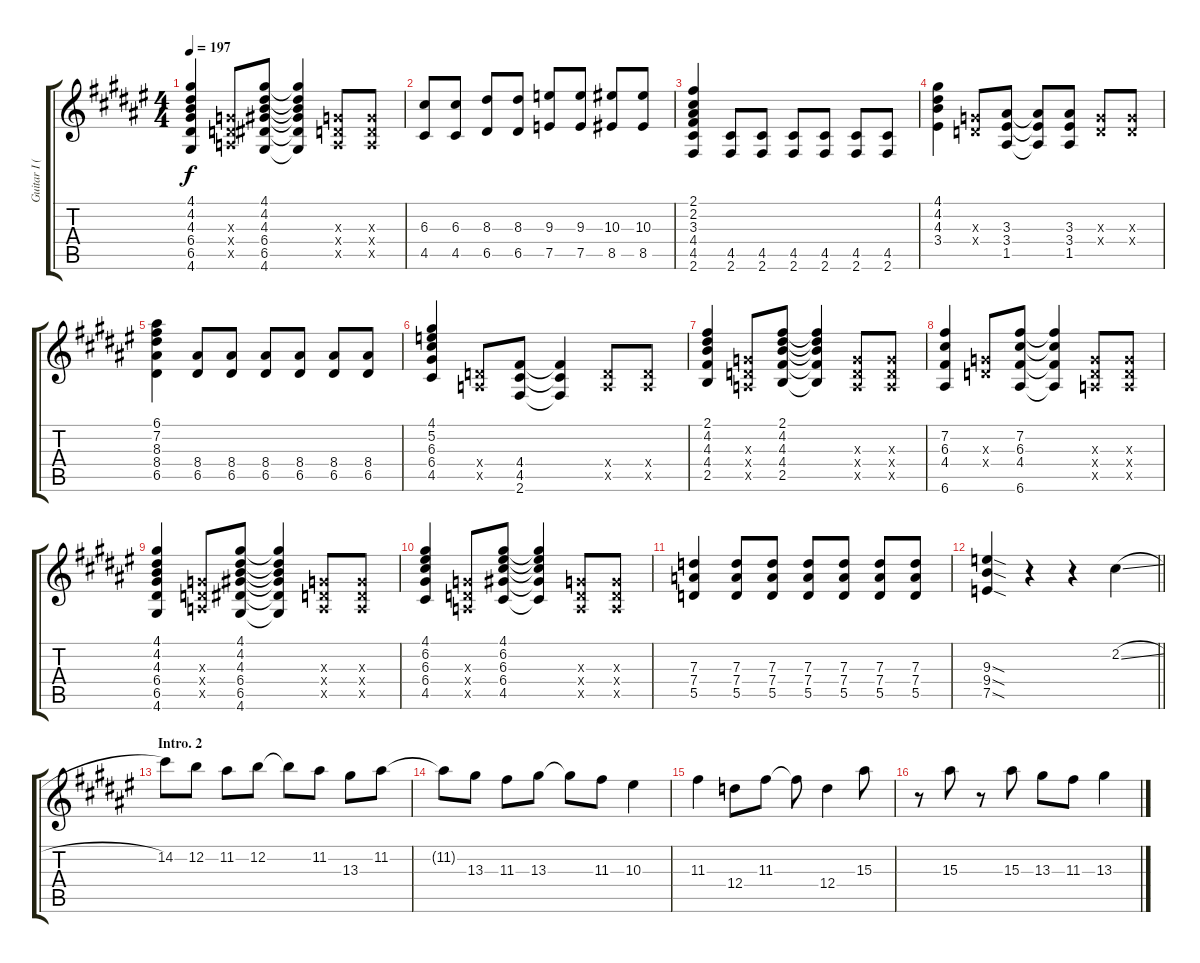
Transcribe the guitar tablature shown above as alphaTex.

\track ("Guitar I (Hirasawa Yui)" "Guitar I (") {instrument overdrivenguitar}
\staff {score tabs}
\tuning (E4 B3 G3 D3 A2 E2) {hide}
\ts (4 4)
\tempo 197
\clef g2
\ks f#
(4.1 4.2 4.3 6.4 6.5 4.6).4{dy f} (0.3{x} 0.4{x} 0.5{x}).8 (4.1 4.2 4.3 6.4 6.5 4.6).8 (4.1{t} 4.2{t} 4.3{t} 6.4{t} 6.5{t} 4.6{t}).4 (0.3{x} 0.4{x} 0.5{x}).8 (0.3{x} 0.4{x} 0.5{x}).8 |
(6.3 4.5).8 (6.3 4.5).8 (8.3 6.5).8 (8.3 6.5).8 (9.3 7.5).8 (9.3 7.5).8 (10.3 8.5).8 (10.3 8.5).8 |
(2.1 2.2 3.3 4.4 4.5 2.6).4 (4.5 2.6).8 (4.5 2.6).8 (4.5 2.6).8 (4.5 2.6).8 (4.5 2.6).8 (4.5 2.6).8 |
(4.1 4.2 4.3 3.4).4 (0.3{x} 0.4{x}).8 (3.3 3.4 1.5).8 (3.3{t} 3.4{t} 1.5{t}).8 (3.3 3.4 1.5).8 (0.3{x} 0.4{x}).8 (0.3{x} 0.4{x}).8 |
(6.1 7.2 8.3 8.4 6.5).4 (8.4 6.5).8 (8.4 6.5).8 (8.4 6.5).8 (8.4 6.5).8 (8.4 6.5).8 (8.4 6.5).8 |
(4.1 5.2 6.3 6.4 4.5).4 (0.4{x} 0.5{x}).8 (4.4 4.5 2.6).8 (4.4{t} 4.5{t} 2.6{t}).4 (0.4{x} 0.5{x}).8 (0.4{x} 0.5{x}).8 |
(2.1 4.2 4.3 4.4 2.5).4 (0.3{x} 0.4{x} 0.5{x}).8 (2.1 4.2 4.3 4.4 2.5).8 (2.1{t} 4.2{t} 4.3{t} 4.4{t} 2.5{t}).4 (0.3{x} 0.4{x} 0.5{x}).8 (0.3{x} 0.4{x} 0.5{x}).8 |
(7.2 6.3 4.4 6.6).4 (0.3{x} 0.4{x}).8 (7.2 6.3 4.4 6.6).8 (7.2{t} 6.3{t} 4.4{t} 6.6{t}).4 (0.3{x} 0.4{x} 0.5{x}).8 (0.3{x} 0.4{x} 0.5{x}).8 |
(4.1 4.2 4.3 6.4 6.5 4.6).4 (0.3{x} 0.4{x} 0.5{x}).8 (4.1 4.2 4.3 6.4 6.5 4.6).8 (4.1{t} 4.2{t} 4.3{t} 6.4{t} 6.5{t} 4.6{t}).4 (0.3{x} 0.4{x} 0.5{x}).8 (0.3{x} 0.4{x} 0.5{x}).8 |
(4.1 6.2 6.3 6.4 4.5).4 (0.3{x} 0.4{x} 0.5{x}).8 (4.1 6.2 6.3 6.4 4.5).8 (4.1{t} 6.2{t} 6.3{t} 6.4{t} 4.5{t}).4 (0.3{x} 0.4{x} 0.5{x}).8 (0.3{x} 0.4{x} 0.5{x}).8 |
(7.3 7.4 5.5).4 (7.3 7.4 5.5).8 (7.3 7.4 5.5).8 (7.3 7.4 5.5).8 (7.3 7.4 5.5).8 (7.3 7.4 5.5).8 (7.3 7.4 5.5).8 |
\barLineRight lightlight
(9.3{sod} 9.4{sod} 7.5{sod}).4 r.4 r.4 2.2{sl}.4 |
\section ("" "Intro. 2")
14.2.8 12.2.8 11.2.8 12.2.8 12.2{t}.8 11.2.8 13.3.8 11.2.8 |
11.2{t}.8 13.3.8 11.3.8 13.3.8 13.3{t}.8 11.3.8 10.3.4 |
11.3.4 12.4.8 11.3.8 11.3{t}.8 12.4.4 15.3.8 |
r.8 15.3.8 r.8 15.3.8 13.3.8 11.3.8 13.3.4
